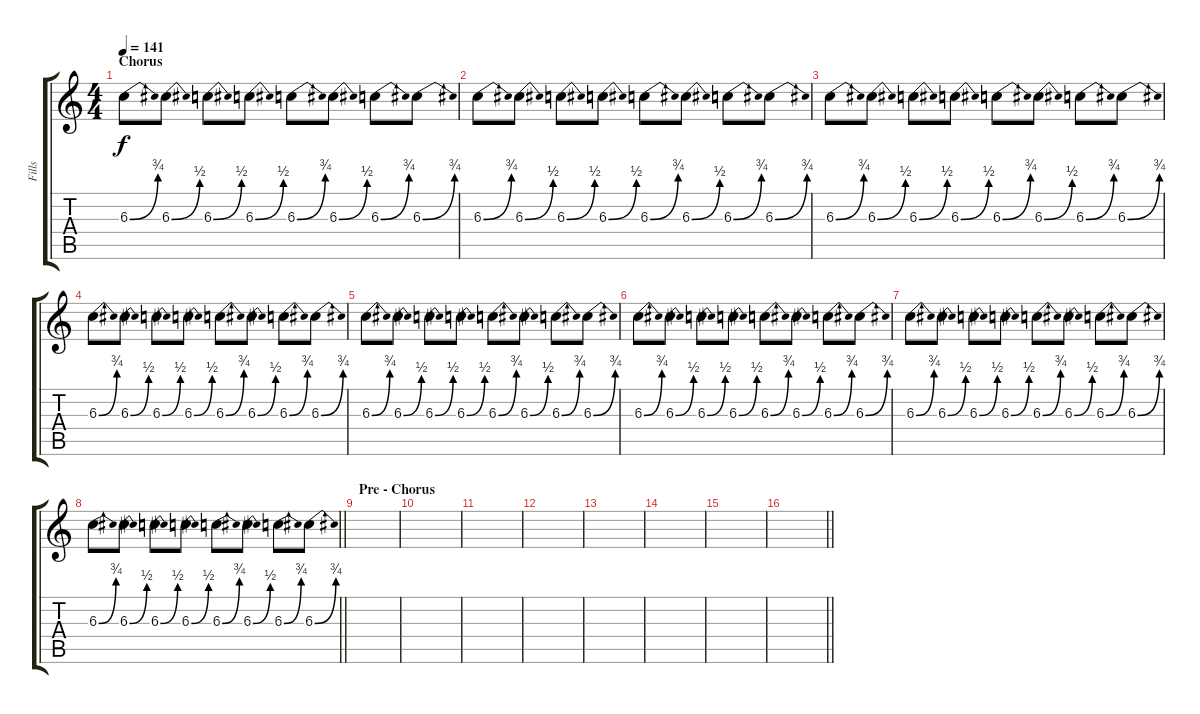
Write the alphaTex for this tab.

\track ("Fills" "Fills") {instrument distortionguitar}
\staff {score tabs}
\tuning (Eb4 Bb3 Gb3 Db3 Ab2 Db2) {hide}
\ts (4 4)
\section ("" "Chorus")
\tempo 141
\clef g2
\ks c
6.3{be (bend 0 0 60 3)}.8{dy f} 6.3{be (bend 0 0 60 2)}.8 6.3{be (bend 0 0 60 2)}.8 6.3{be (bend 0 0 60 2)}.8 6.3{be (bend 0 0 60 3)}.8 6.3{be (bend 0 0 60 2)}.8 6.3{be (bend 0 0 60 3)}.8 6.3{be (bend 0 0 60 3)}.8 |
6.3{be (bend 0 0 60 3)}.8 6.3{be (bend 0 0 60 2)}.8 6.3{be (bend 0 0 60 2)}.8 6.3{be (bend 0 0 60 2)}.8 6.3{be (bend 0 0 60 3)}.8 6.3{be (bend 0 0 60 2)}.8 6.3{be (bend 0 0 60 3)}.8 6.3{be (bend 0 0 60 3)}.8 |
6.3{be (bend 0 0 60 3)}.8 6.3{be (bend 0 0 60 2)}.8 6.3{be (bend 0 0 60 2)}.8 6.3{be (bend 0 0 60 2)}.8 6.3{be (bend 0 0 60 3)}.8 6.3{be (bend 0 0 60 2)}.8 6.3{be (bend 0 0 60 3)}.8 6.3{be (bend 0 0 60 3)}.8 |
6.3{be (bend 0 0 60 3)}.8 6.3{be (bend 0 0 60 2)}.8 6.3{be (bend 0 0 60 2)}.8 6.3{be (bend 0 0 60 2)}.8 6.3{be (bend 0 0 60 3)}.8 6.3{be (bend 0 0 60 2)}.8 6.3{be (bend 0 0 60 3)}.8 6.3{be (bend 0 0 60 3)}.8 |
6.3{be (bend 0 0 60 3)}.8 6.3{be (bend 0 0 60 2)}.8 6.3{be (bend 0 0 60 2)}.8 6.3{be (bend 0 0 60 2)}.8 6.3{be (bend 0 0 60 3)}.8 6.3{be (bend 0 0 60 2)}.8 6.3{be (bend 0 0 60 3)}.8 6.3{be (bend 0 0 60 3)}.8 |
6.3{be (bend 0 0 60 3)}.8 6.3{be (bend 0 0 60 2)}.8 6.3{be (bend 0 0 60 2)}.8 6.3{be (bend 0 0 60 2)}.8 6.3{be (bend 0 0 60 3)}.8 6.3{be (bend 0 0 60 2)}.8 6.3{be (bend 0 0 60 3)}.8 6.3{be (bend 0 0 60 3)}.8 |
6.3{be (bend 0 0 60 3)}.8 6.3{be (bend 0 0 60 2)}.8 6.3{be (bend 0 0 60 2)}.8 6.3{be (bend 0 0 60 2)}.8 6.3{be (bend 0 0 60 3)}.8 6.3{be (bend 0 0 60 2)}.8 6.3{be (bend 0 0 60 3)}.8 6.3{be (bend 0 0 60 3)}.8 |
\barLineRight lightlight
6.3{be (bend 0 0 60 3)}.8 6.3{be (bend 0 0 60 2)}.8 6.3{be (bend 0 0 60 2)}.8 6.3{be (bend 0 0 60 2)}.8 6.3{be (bend 0 0 60 3)}.8 6.3{be (bend 0 0 60 2)}.8 6.3{be (bend 0 0 60 3)}.8 6.3{be (bend 0 0 60 3)}.8 |
\section ("" "Pre - Chorus")
|
|
|
|
|
|
|
\barLineRight lightlight
